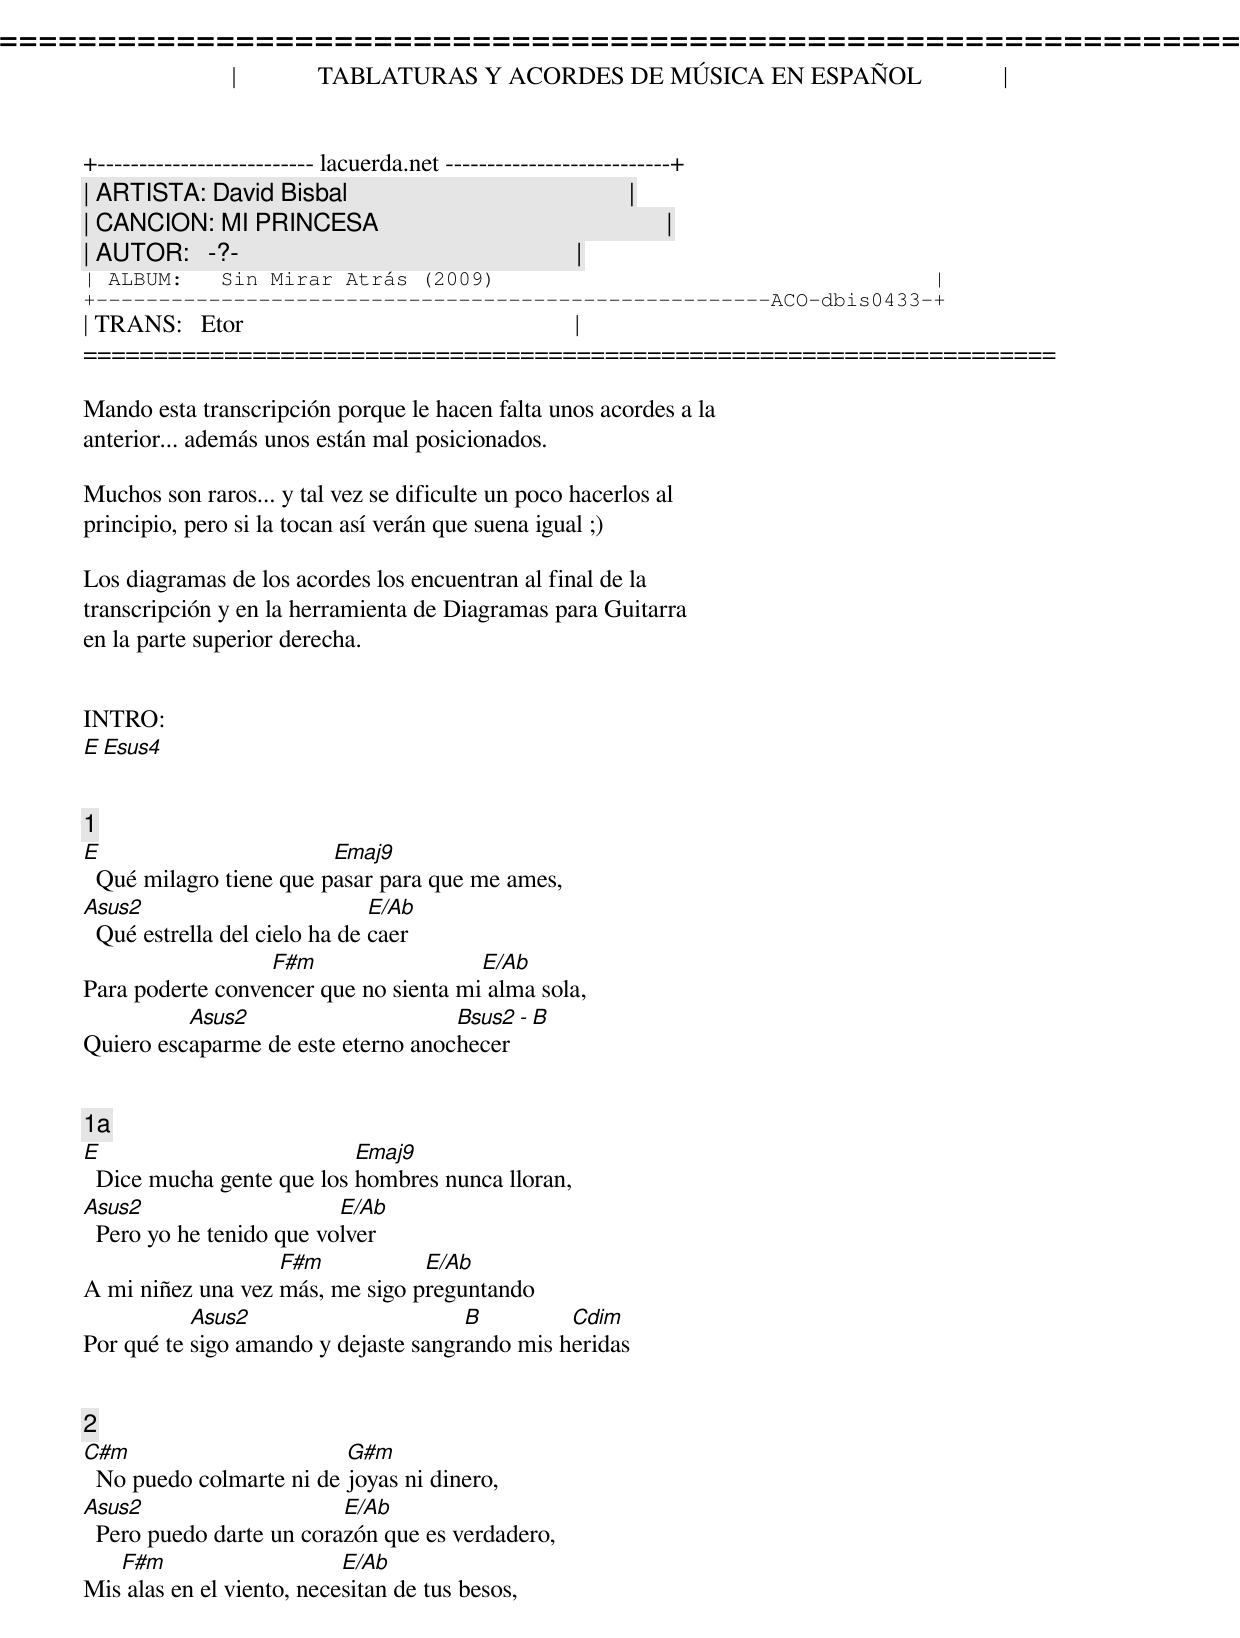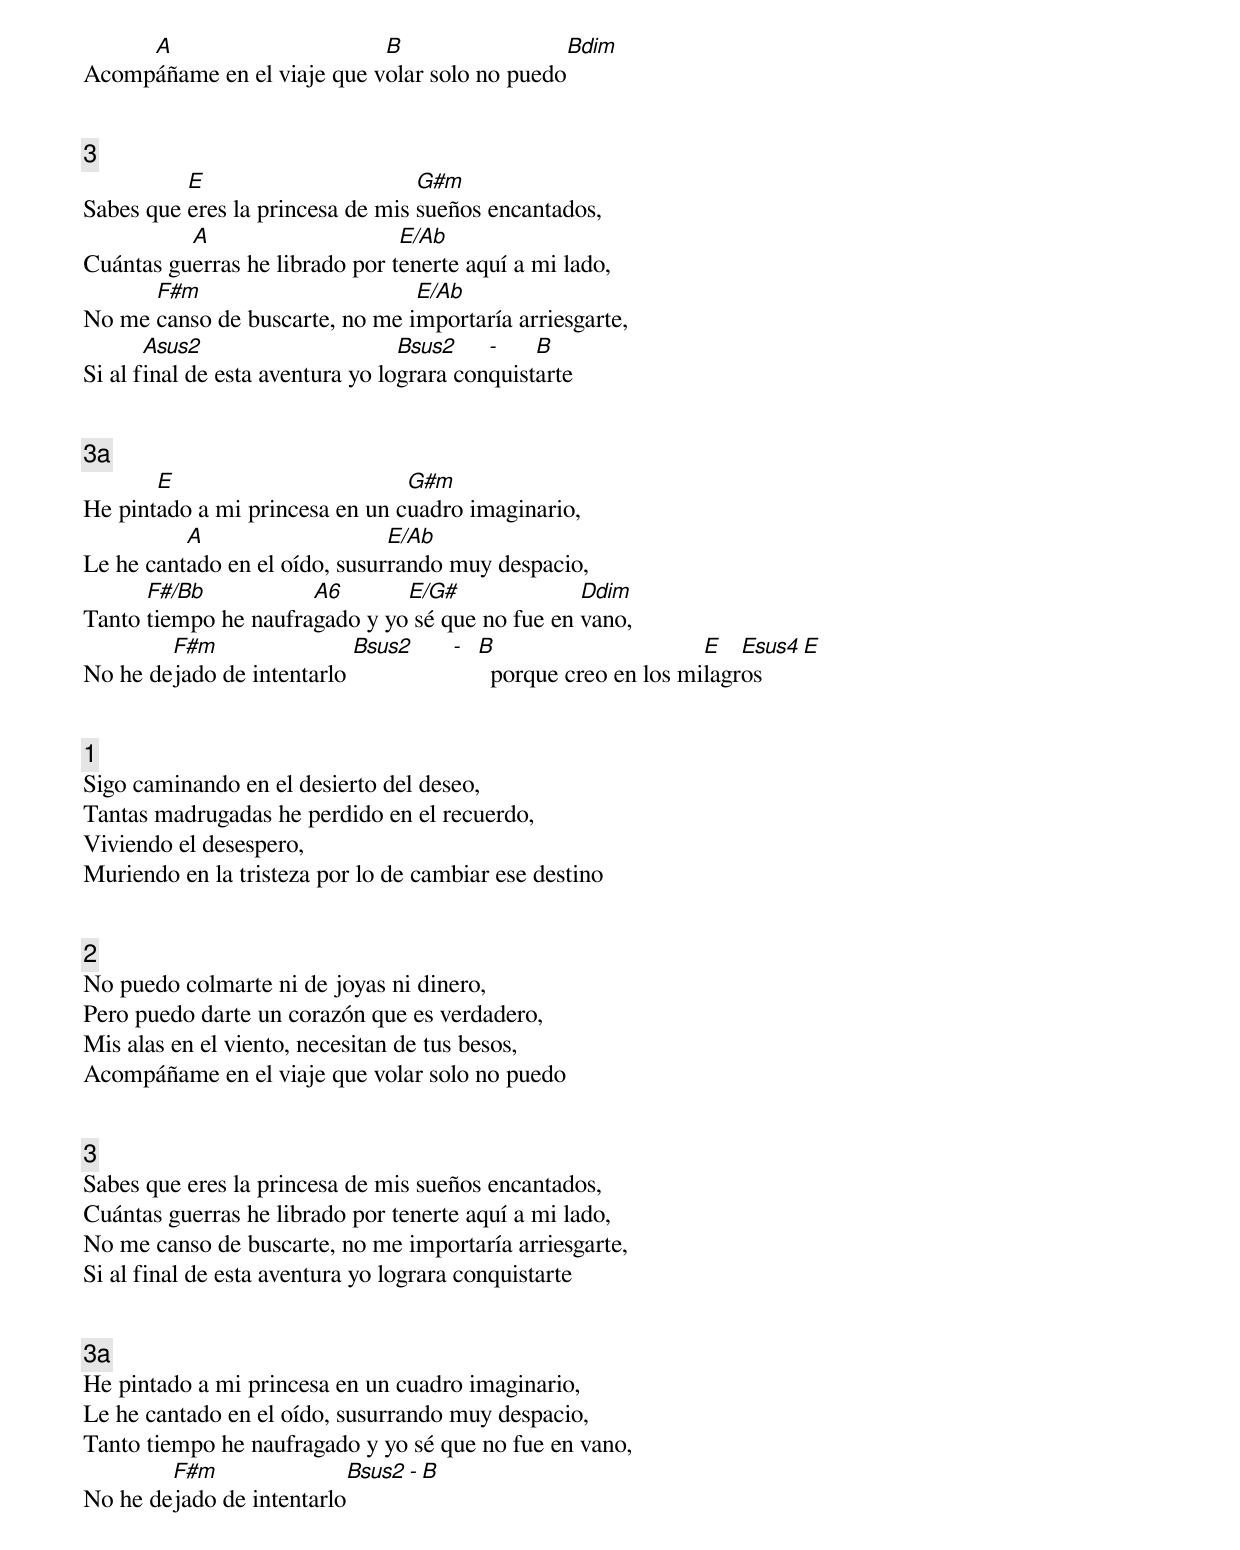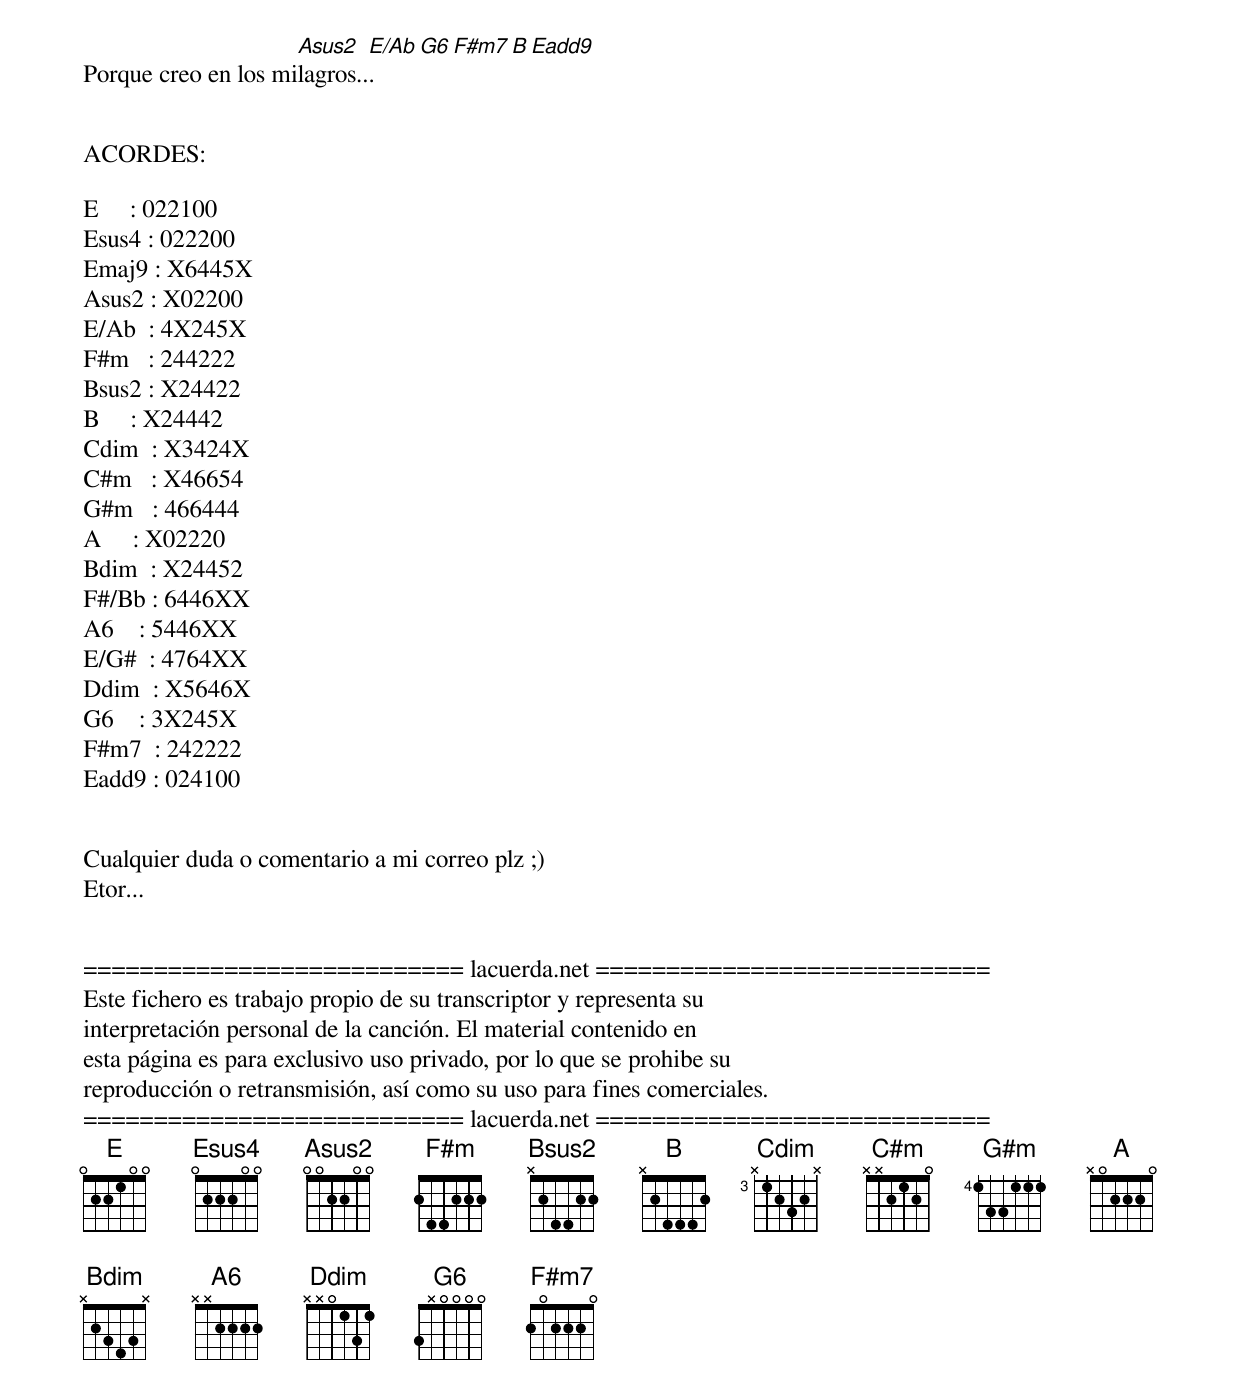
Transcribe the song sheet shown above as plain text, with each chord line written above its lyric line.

=====================================================================
|             TABLATURAS Y ACORDES DE MÚSICA EN ESPAÑOL             |
+-------------------------- lacuerda.net ---------------------------+
| ARTISTA: David Bisbal                                             |
| CANCION: MI PRINCESA                                              |
| AUTOR:   -?-                                                      |
| ALBUM:   Sin Mirar Atrás (2009)                                   |
+------------------------------------------------------ACO-dbis0433-+
| TRANS:   Etor                                                     |
=====================================================================

Mando esta transcripción porque le hacen falta unos acordes a la
anterior... además unos están mal posicionados.

Muchos son raros... y tal vez se dificulte un poco hacerlos al
principio, pero si la tocan así verán que suena igual ;)

Los diagramas de los acordes los encuentran al final de la
transcripción y en la herramienta de Diagramas para Guitarra
en la parte superior derecha.


INTRO:
E   Esus4


[1]
E                        Emaj9
  Qué milagro tiene que pasar para que me ames,
Asus2                          E/Ab
  Qué estrella del cielo ha de caer
                  F#m                  E/Ab
Para poderte convencer que no sienta mi alma sola,
          Asus2                     Bsus2 - B
Quiero escaparme de este eterno anochecer


[1a]
E                          Emaj9
  Dice mucha gente que los hombres nunca lloran,
Asus2                     E/Ab
  Pero yo he tenido que volver
                   F#m           E/Ab
A mi niñez una vez más, me sigo preguntando
           Asus2                      B         Cdim
Por qué te sigo amando y dejaste sangrando mis heridas


[2]
C#m                       G#m
  No puedo colmarte ni de joyas ni dinero,
Asus2                     E/Ab
  Pero puedo darte un corazón que es verdadero,
   F#m                     E/Ab
Mis alas en el viento, necesitan de tus besos,
     A                      B                   Bdim
Acompáñame en el viaje que volar solo no puedo


[3]
          E                       G#m
Sabes que eres la princesa de mis sueños encantados,
          A                     E/Ab
Cuántas guerras he librado por tenerte aquí a mi lado,
      F#m                       E/Ab
No me canso de buscarte, no me importaría arriesgarte,
       Asus2                      Bsus2    -    B
Si al final de esta aventura yo lograra conquistarte


[3a]
       E                        G#m
He pintado a mi princesa en un cuadro imaginario,
          A                    E/Ab
Le he cantado en el oído, susurrando muy despacio,
      F#/Bb           A6       E/G#              Ddim
Tanto tiempo he naufragado y yo sé que no fue en vano,
        F#m                Bsus2 - B                      E   Esus4   E
No he dejado de intentarlo           porque creo en los milagros


[1]
Sigo caminando en el desierto del deseo,
Tantas madrugadas he perdido en el recuerdo,
Viviendo el desespero,
Muriendo en la tristeza por lo de cambiar ese destino


[2]
No puedo colmarte ni de joyas ni dinero,
Pero puedo darte un corazón que es verdadero,
Mis alas en el viento, necesitan de tus besos,
Acompáñame en el viaje que volar solo no puedo


[3]
Sabes que eres la princesa de mis sueños encantados,
Cuántas guerras he librado por tenerte aquí a mi lado,
No me canso de buscarte, no me importaría arriesgarte,
Si al final de esta aventura yo lograra conquistarte


[3a]
He pintado a mi princesa en un cuadro imaginario,
Le he cantado en el oído, susurrando muy despacio,
Tanto tiempo he naufragado y yo sé que no fue en vano,
        F#m               Bsus2 - B
No he dejado de intentarlo
                     Asus2   E/Ab   G6   F#m7   B   Eadd9
Porque creo en los milagros...


ACORDES:

E     : 022100
Esus4 : 022200
Emaj9 : X6445X
Asus2 : X02200
E/Ab  : 4X245X
F#m   : 244222
Bsus2 : X24422
B     : X24442
Cdim  : X3424X
C#m   : X46654
G#m   : 466444
A     : X02220
Bdim  : X24452
F#/Bb : 6446XX
A6    : 5446XX
E/G#  : 4764XX
Ddim  : X5646X
G6    : 3X245X
F#m7  : 242222
Eadd9 : 024100


Cualquier duda o comentario a mi correo plz ;)
Etor...


=========================== lacuerda.net ============================
Este fichero es trabajo propio de su transcriptor y representa su
interpretación personal de la canción. El material contenido en
esta página es para exclusivo uso privado, por lo que se prohibe su
reproducción o retransmisión, así como su uso para fines comerciales.
=========================== lacuerda.net ============================
